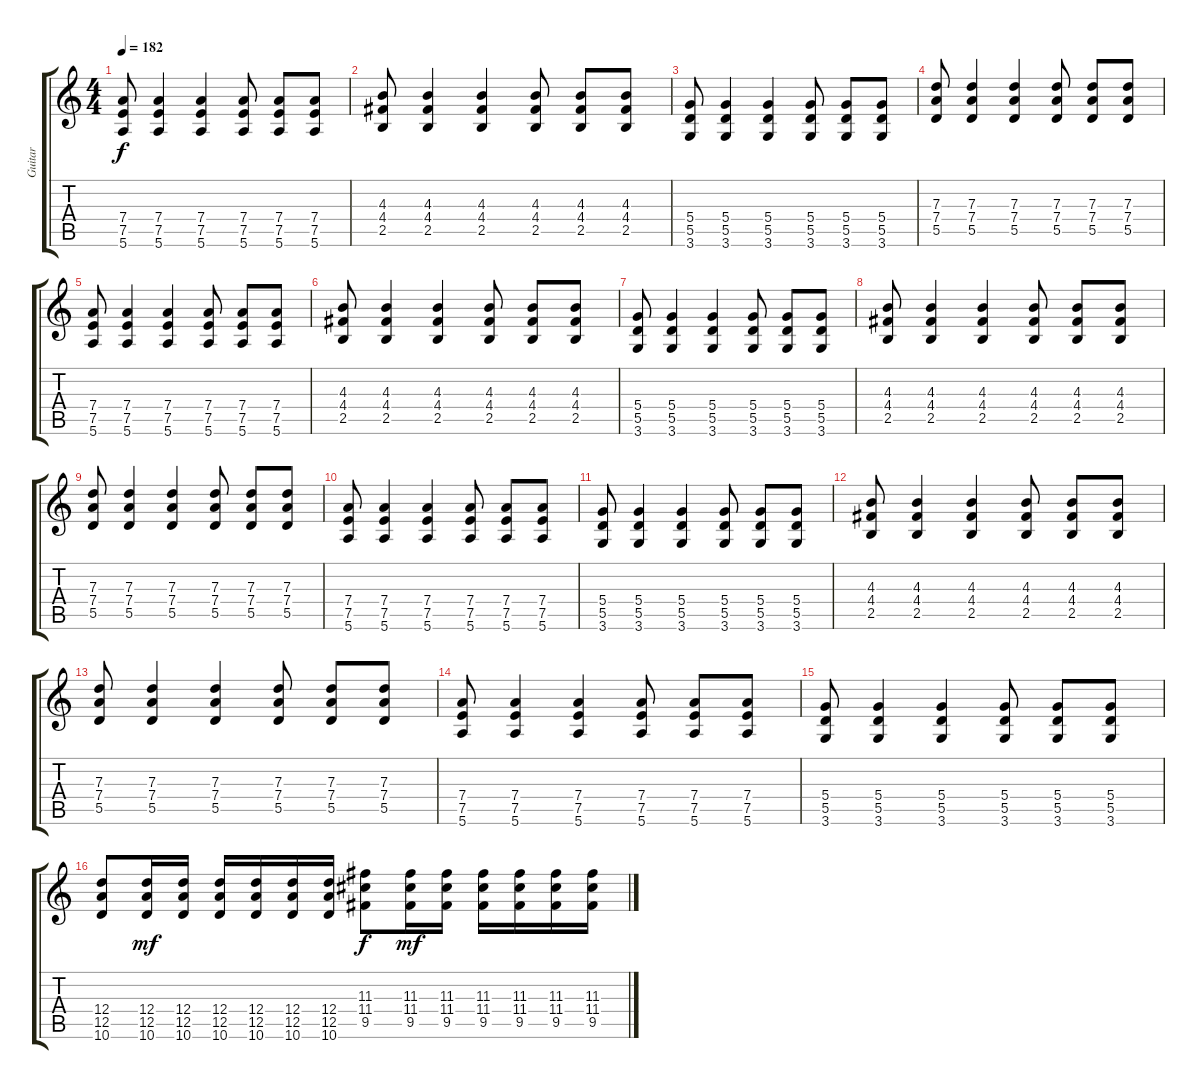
\track ("Guitar" "Guitar") {instrument distortionguitar}
\staff {score tabs}
\tuning (E4 B3 G3 D3 A2 E2) {hide}
\ts (4 4)
\tempo 182
\clef g2
\ks c
(7.4 7.5 5.6).8{dy f} (7.4 7.5 5.6).4 (7.4 7.5 5.6).4 (7.4 7.5 5.6).8 (7.4 7.5 5.6).8 (7.4 7.5 5.6).8 |
(4.3 4.4 2.5).8 (4.3 4.4 2.5).4 (4.3 4.4 2.5).4 (4.3 4.4 2.5).8 (4.3 4.4 2.5).8 (4.3 4.4 2.5).8 |
(5.4 5.5 3.6).8 (5.4 5.5 3.6).4 (5.4 5.5 3.6).4 (5.4 5.5 3.6).8 (5.4 5.5 3.6).8 (5.4 5.5 3.6).8 |
(7.3 7.4 5.5).8 (7.3 7.4 5.5).4 (7.3 7.4 5.5).4 (7.3 7.4 5.5).8 (7.3 7.4 5.5).8 (7.3 7.4 5.5).8 |
(7.4 7.5 5.6).8 (7.4 7.5 5.6).4 (7.4 7.5 5.6).4 (7.4 7.5 5.6).8 (7.4 7.5 5.6).8 (7.4 7.5 5.6).8 |
(4.3 4.4 2.5).8 (4.3 4.4 2.5).4 (4.3 4.4 2.5).4 (4.3 4.4 2.5).8 (4.3 4.4 2.5).8 (4.3 4.4 2.5).8 |
(5.4 5.5 3.6).8 (5.4 5.5 3.6).4 (5.4 5.5 3.6).4 (5.4 5.5 3.6).8 (5.4 5.5 3.6).8 (5.4 5.5 3.6).8 |
(4.3 4.4 2.5).8 (4.3 4.4 2.5).4 (4.3 4.4 2.5).4 (4.3 4.4 2.5).8 (4.3 4.4 2.5).8 (4.3 4.4 2.5).8 |
(7.3 7.4 5.5).8 (7.3 7.4 5.5).4 (7.3 7.4 5.5).4 (7.3 7.4 5.5).8 (7.3 7.4 5.5).8 (7.3 7.4 5.5).8 |
(7.4 7.5 5.6).8 (7.4 7.5 5.6).4 (7.4 7.5 5.6).4 (7.4 7.5 5.6).8 (7.4 7.5 5.6).8 (7.4 7.5 5.6).8 |
(5.4 5.5 3.6).8 (5.4 5.5 3.6).4 (5.4 5.5 3.6).4 (5.4 5.5 3.6).8 (5.4 5.5 3.6).8 (5.4 5.5 3.6).8 |
(4.3 4.4 2.5).8 (4.3 4.4 2.5).4 (4.3 4.4 2.5).4 (4.3 4.4 2.5).8 (4.3 4.4 2.5).8 (4.3 4.4 2.5).8 |
(7.3 7.4 5.5).8 (7.3 7.4 5.5).4 (7.3 7.4 5.5).4 (7.3 7.4 5.5).8 (7.3 7.4 5.5).8 (7.3 7.4 5.5).8 |
(7.4 7.5 5.6).8 (7.4 7.5 5.6).4 (7.4 7.5 5.6).4 (7.4 7.5 5.6).8 (7.4 7.5 5.6).8 (7.4 7.5 5.6).8 |
(5.4 5.5 3.6).8 (5.4 5.5 3.6).4 (5.4 5.5 3.6).4 (5.4 5.5 3.6).8 (5.4 5.5 3.6).8 (5.4 5.5 3.6).8 |
(12.4 12.5 10.6).8 (12.4 12.5 10.6).16{dy mf} (12.4 12.5 10.6).16 (12.4 12.5 10.6).16 (12.4 12.5 10.6).16 (12.4 12.5 10.6).16 (12.4 12.5 10.6).16 (11.3 11.4 9.5).8{dy f} (11.3 11.4 9.5).16{dy mf} (11.3 11.4 9.5).16 (11.3 11.4 9.5).16 (11.3 11.4 9.5).16 (11.3 11.4 9.5).16 (11.3 11.4 9.5).16
